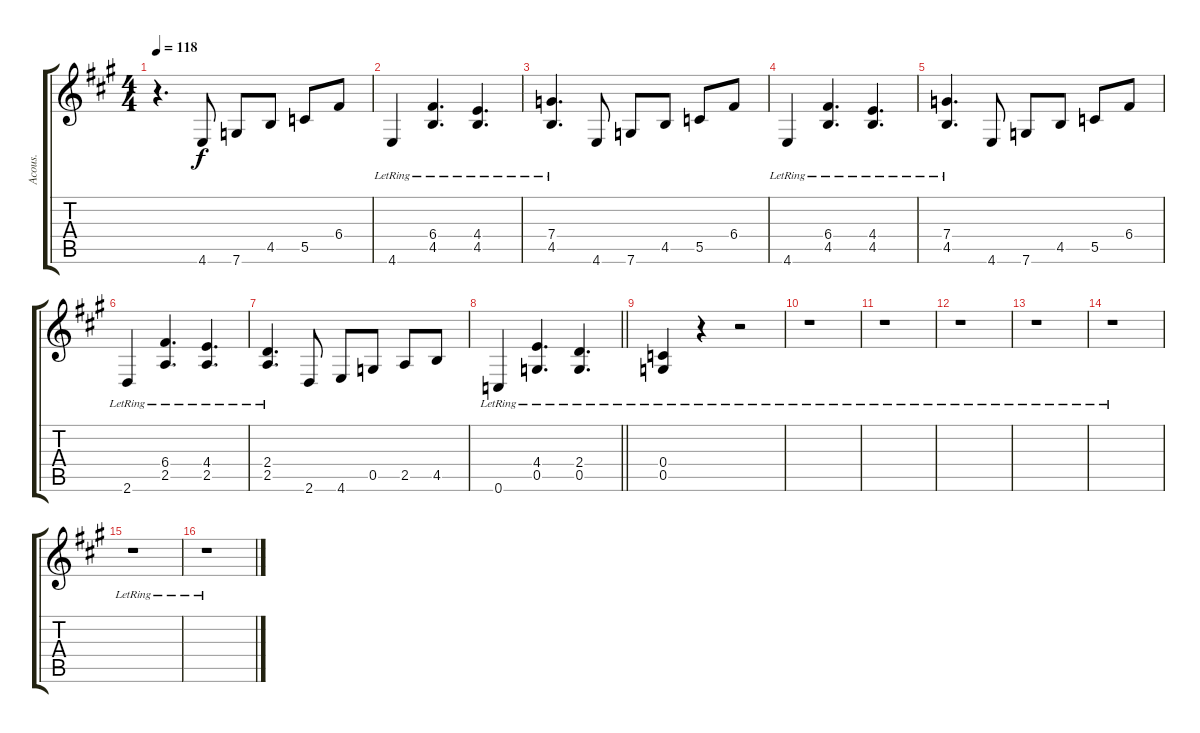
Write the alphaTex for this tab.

\track ("Acous." "Acous.") {instrument acousticguitarsteel}
\staff {score tabs}
\tuning (D4 A3 F3 C3 G2 C2) {hide}
\ts (4 4)
\tempo 118
\clef g2
\ks a
r.4{d dy f} 4.6.8 7.6.8 4.5.8 5.5.8 6.4.8 |
4.6{lr}.4 (6.4{lr} 4.5{lr}).4{d} (4.4{lr} 4.5{lr}).4{d} |
(7.4{lr} 4.5{lr}).4{d} 4.6.8 7.6.8 4.5.8 5.5.8 6.4.8 |
4.6{lr}.4 (6.4{lr} 4.5{lr}).4{d} (4.4{lr} 4.5{lr}).4{d} |
(7.4{lr} 4.5{lr}).4{d} 4.6.8 7.6.8 4.5.8 5.5.8 6.4.8 |
2.6{lr}.4 (6.4{lr} 2.5{lr}).4{d} (4.4{lr} 2.5{lr}).4{d} |
(2.4{lr} 2.5{lr}).4{d} 2.6.8 4.6.8 0.5.8 2.5.8 4.5.8 |
\barLineRight lightlight
0.6{lr}.4 (4.4{lr} 0.5{lr}).4{d} (2.4{lr} 0.5{lr}).4{d} |
(0.4{lr} 0.5{lr}).4 r.4 r.2 |
r.1 |
r.1 |
r.1 |
r.1 |
r.1 |
r.1 |
r.1
